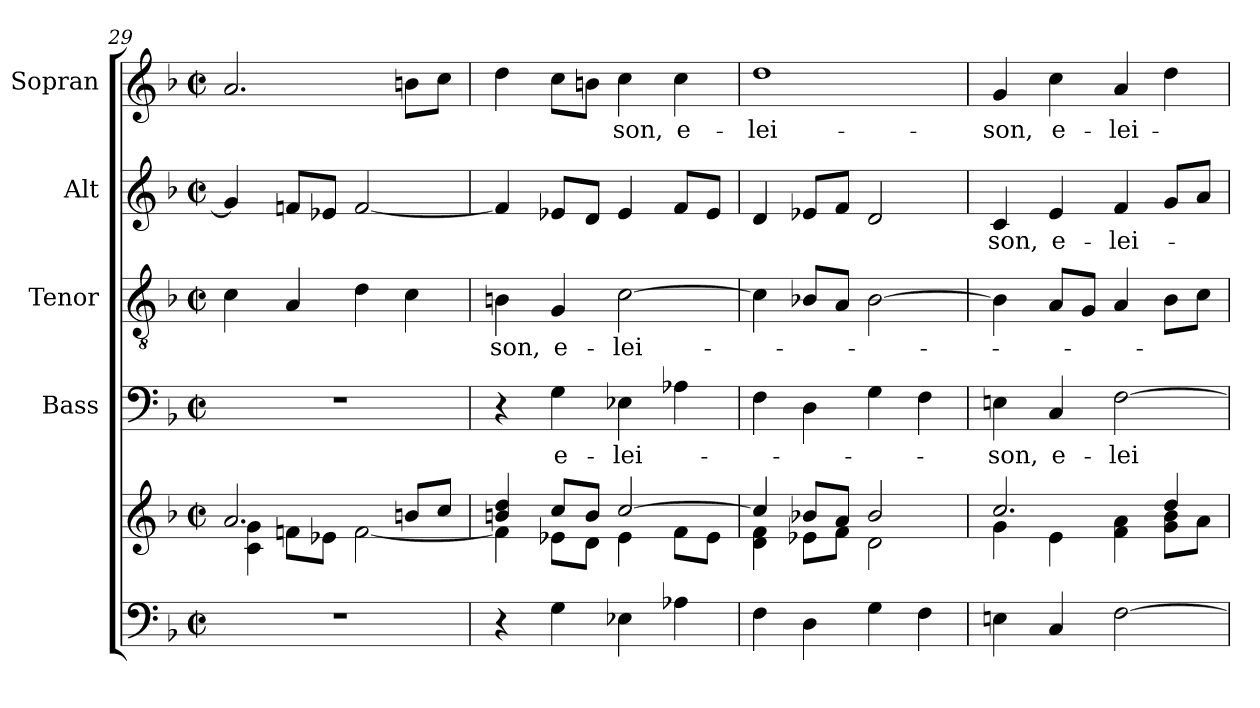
**kern	**kern	**kern	**text	**kern	**text	**kern	**text	**kern	**text
*part5	*part5	*part4	*part4	*part3	*part3	*part2	*part2	*part1	*part1
*staff6	*staff5	*staff4	*staff4	*staff3	*staff3	*staff2	*staff2	*staff1	*staff1
*	*	*I"Bass	*	*I"Tenor	*	*I"Alt	*	*I"Sopran	*
*	*	*I'B.	*	*I'T.	*	*I'A.	*	*I'S.	*
!!LO:LB:g=z
*clefF4	*clefG2	*clefF4	*	*clefGv2	*	*clefG2	*	*clefG2	*
*k[b-]	*k[b-]	*k[b-]	*	*k[b-]	*	*k[b-]	*	*k[b-]	*
*F:	*F:	*F:	*	*F:	*	*F:	*	*F:	*
*M2/2	*M2/2	*M2/2	*	*M2/2	*	*M2/2	*	*M2/2	*
*met(c|)	*met(c|)	*met(c|)	*	*met(c|)	*	*met(c|)	*	*met(c|)	*
=29	=29	=29	=29	=29	=29	=29	=29	=29	=29
*	*^	*	*	*	*	*	*	*	*
1r	2.a/	4c\ 4g\	1r	.	4c\	.	4g/]	.	2.a/	.
.	.	8fn\L	.	.	4A/	.	8fn/L	.	.	.
.	.	8e-X\J	.	.	.	.	8e-X/J	.	.	.
.	.	[<2f\	.	.	4d\	.	[2f/	.	.	.
.	8bn/L	.	.	.	4c\	.	.	.	8bn\L	.
.	8cc/J	.	.	.	.	.	.	.	8cc\J	.
=30	=30	=30	=30	=30	=30	=30	=30	=30	=30	=30
!	!	!	!	!	!	!LO:LY:b	!	!	!	!
4r	4bn/ 4dd/	4f\]	4r	.	4Bn\	-son,	4f/]	.	4dd\	.
!	!	!	!	!LO:LY:b	!	!LO:LY:b	!	!	!	!
4G\	8cc/L	8e-X\L	4G\	e-	4G/	e-	8e-X/L	.	8cc\L	.
.	8b/J	8d\J	.	.	.	.	8d/J	.	8bn\J	.
!	!	!	!	!LO:LY:b	!	!LO:LY:b	!	!	!	!LO:LY:b
4E-X\	[>2cc/	4e-\	4E-X\	-lei-	[2c\	-lei-	4e-/	.	4cc\	-son,
!	!	!	!	!	!	!	!	!	!	!LO:LY:b
4A-X\	.	8f\L	4A-X\	.	.	.	8f/L	.	4cc\	e-
.	.	8e-\J	.	.	.	.	8e-/J	.	.	.
=31	=31	=31	=31	=31	=31	=31	=31	=31	=31	=31
!	!	!	!	!	!	!	!	!	!	!LO:LY:b
4F\	4cc/]	4d\ 4f\	4F\	.	4c\]	.	4d/	.	1dd	-lei-
4D\	8b-X/L	8e-X\L	4D\	.	8B-X/L	.	8e-X/L	.	.	.
.	8a/J	8f\J	.	.	8A/J	.	8f/J	.	.	.
4G\	2b-/	2d\	4G\	.	[2B-\	.	2d/	.	.	.
4F\	.	.	4F\	.	.	.	.	.	.	.
=32	=32	=32	=32	=32	=32	=32	=32	=32	=32	=32
!	!	!	!	!LO:LY:b	!	!	!	!LO:LY:b	!	!LO:LY:b
4En\	2.cc/	4g\	4En\	-son,	4B-\]	.	4c/	-son,	4g/	-son,
!	!	!	!	!LO:LY:b	!	!	!	!LO:LY:b	!	!LO:LY:b
4C/	.	4e\	4C/	e-	8A/L	.	4e/	e-	4cc\	e-
.	.	.	.	.	8G/J	.	.	.	.	.
!	!	!	!	!LO:LY:b	!	!	!	!LO:LY:b	!	!LO:LY:b
[2F\	.	4f\ 4a\	[2F\	-lei-	4A/	.	4f/	-lei-	4a/	-lei-
.	4dd/	8g\ 8b-\L	.	.	8B-\L	.	8g/L	.	4dd\	.
.	.	8a\J	.	.	8c\J	.	8a/J	.	.	.
*	*v	*v	*	*	*	*	*	*	*	*
=	=	=	=	=	=	=	=	=	=
*-	*-	*-	*-	*-	*-	*-	*-	*-	*-
